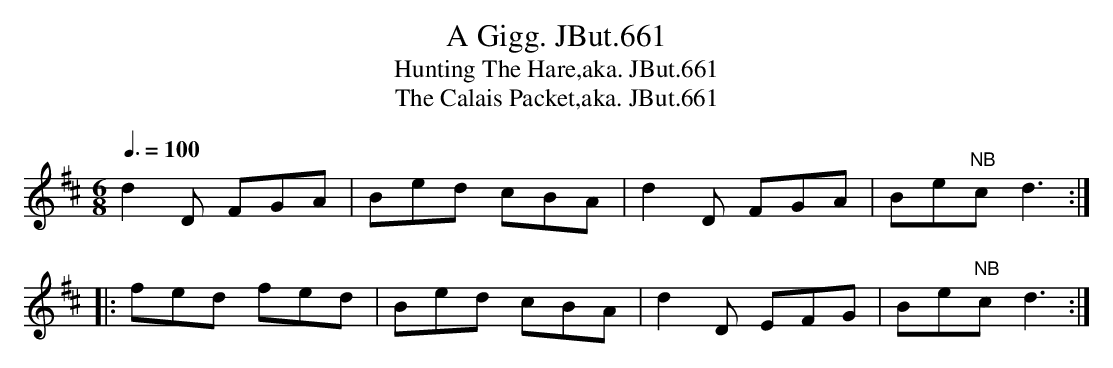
X:1
T:Gigg. JBut.661, A
T:Hunting The Hare,aka. JBut.661
T:Calais Packet,aka. JBut.661, The
M:6/8
L:1/8
Q:3/8=100
K:D
d2D FGA|Bed cBA|d2D FGA|Be"NB"c d3:|
|:fed fed|Bed cBA|d2D EFG|Be"NB"c d3:|
